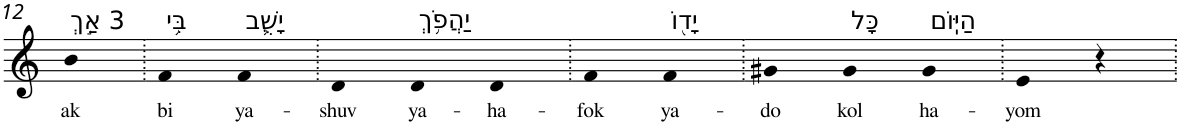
**kern	**text
*part1	*part1
*staff1	*staff1
*I"Piano	*
*I'Pno	*
!!LO:PB:g=z
*clefG2	*
*k[]	*
=12	=12
!LO:TX:a:t=3 אַ֣ךְ	!
!	!LO:LY:b
4b	ak
=13.	=13.
!LO:TX:a:t=בִּ֥י	!
!	!LO:LY:b
4f	bi
!LO:TX:a:t=יָשֻׁ֛ב	!
!	!LO:LY:b
4f	ya-
=14.	=14.
!	!LO:LY:b
4d	-shuv
!LO:TX:a:t=יַהֲפֹ֥ךְ	!
!	!LO:LY:b
4d	ya-
!	!LO:LY:b
4d	-ha-
=15.	=15.
!	!LO:LY:b
4f	-fok
!LO:TX:a:t=יָד֖וֹ	!
!	!LO:LY:b
4f	ya-
=16.	=16.
!	!LO:LY:b
4g#X	-do
!LO:TX:a:t=כָּל	!
!	!LO:LY:b
4g#	kol
!LO:TX:a:t=הַיּֽוֹם	!
!	!LO:LY:b
4g#	ha-
=17.	=17.
!	!LO:LY:b
4e	-yom
4r	.
=.	=.
*-	*-
